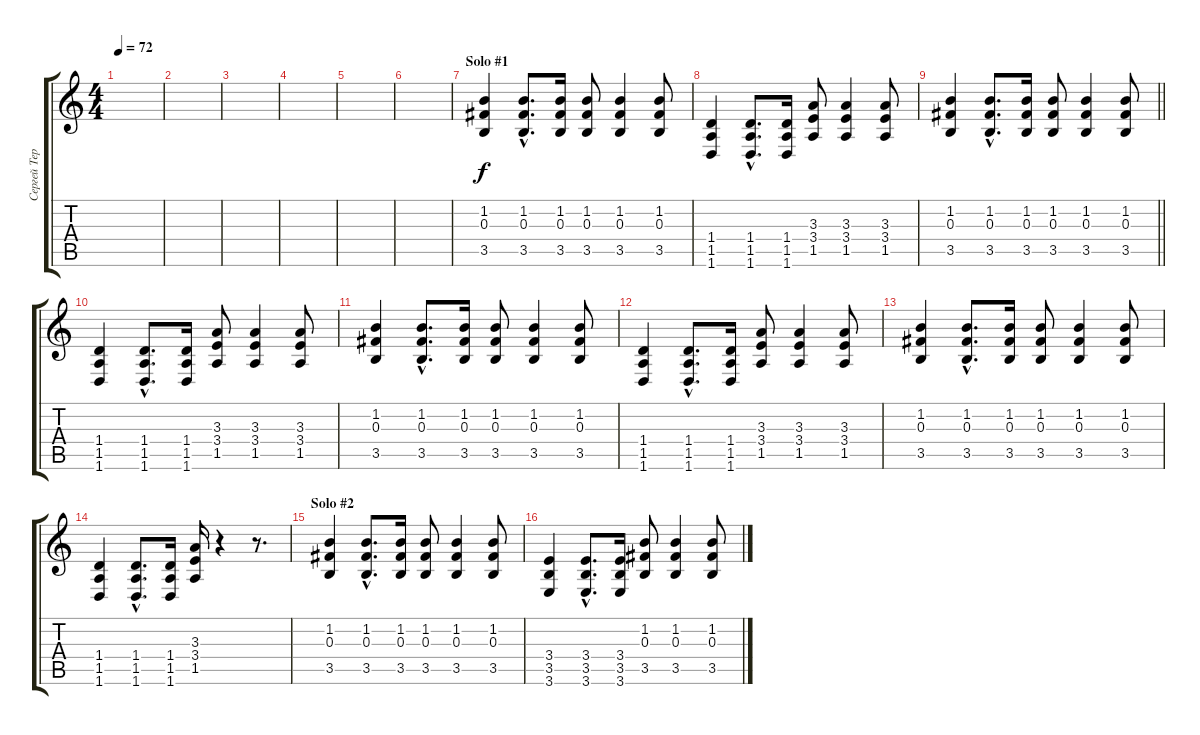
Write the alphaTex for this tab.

\track ("Сергей Терентьев (Rhythm)" "Сергей Тер") {instrument distortionguitar}
\staff {score tabs}
\tuning (Eb4 Bb3 Gb3 Db3 Ab2 Db2) {hide}
\ts (4 4)
\tempo 72
\clef g2
\ks c
|
|
|
|
|
|
\section ("" "Solo #1")
(1.2 0.3 3.5).4{volume 13} (1.2{hac} 0.3{hac} 3.5{hac}).8{d} (1.2 0.3 3.5).16 (1.2 0.3 3.5).8 (1.2 0.3 3.5).4 (1.2 0.3 3.5).8 |
(1.4 1.5 1.6).4 (1.4{hac} 1.5{hac} 1.6{hac}).8{d} (1.4 1.5 1.6).16 (3.3 3.4 1.5).8 (3.3 3.4 1.5).4 (3.3 3.4 1.5).8 |
\barLineRight lightlight
(1.2 0.3 3.5).4 (1.2{hac} 0.3{hac} 3.5{hac}).8{d} (1.2 0.3 3.5).16 (1.2 0.3 3.5).8 (1.2 0.3 3.5).4 (1.2 0.3 3.5).8 |
(1.4 1.5 1.6).4 (1.4{hac} 1.5{hac} 1.6{hac}).8{d} (1.4 1.5 1.6).16 (3.3 3.4 1.5).8 (3.3 3.4 1.5).4 (3.3 3.4 1.5).8 |
(1.2 0.3 3.5).4 (1.2{hac} 0.3{hac} 3.5{hac}).8{d} (1.2 0.3 3.5).16 (1.2 0.3 3.5).8 (1.2 0.3 3.5).4 (1.2 0.3 3.5).8 |
(1.4 1.5 1.6).4 (1.4{hac} 1.5{hac} 1.6{hac}).8{d} (1.4 1.5 1.6).16 (3.3 3.4 1.5).8 (3.3 3.4 1.5).4 (3.3 3.4 1.5).8 |
(1.2 0.3 3.5).4 (1.2{hac} 0.3{hac} 3.5{hac}).8{d} (1.2 0.3 3.5).16 (1.2 0.3 3.5).8 (1.2 0.3 3.5).4 (1.2 0.3 3.5).8 |
(1.4 1.5 1.6).4 (1.4{hac} 1.5{hac} 1.6{hac}).8{d} (1.4 1.5 1.6).16 (3.3 3.4 1.5).16 r.4 r.8{d} |
\section ("" "Solo #2")
(1.2 0.3 3.5).4 (1.2{hac} 0.3{hac} 3.5{hac}).8{d} (1.2 0.3 3.5).16 (1.2 0.3 3.5).8 (1.2 0.3 3.5).4 (1.2 0.3 3.5).8 |
(3.4 3.5 3.6).4 (3.4{hac} 3.5{hac} 3.6{hac}).8{d} (3.4 3.5 3.6).16 (1.2 0.3 3.5).8 (1.2 0.3 3.5).4 (1.2 0.3 3.5).8
